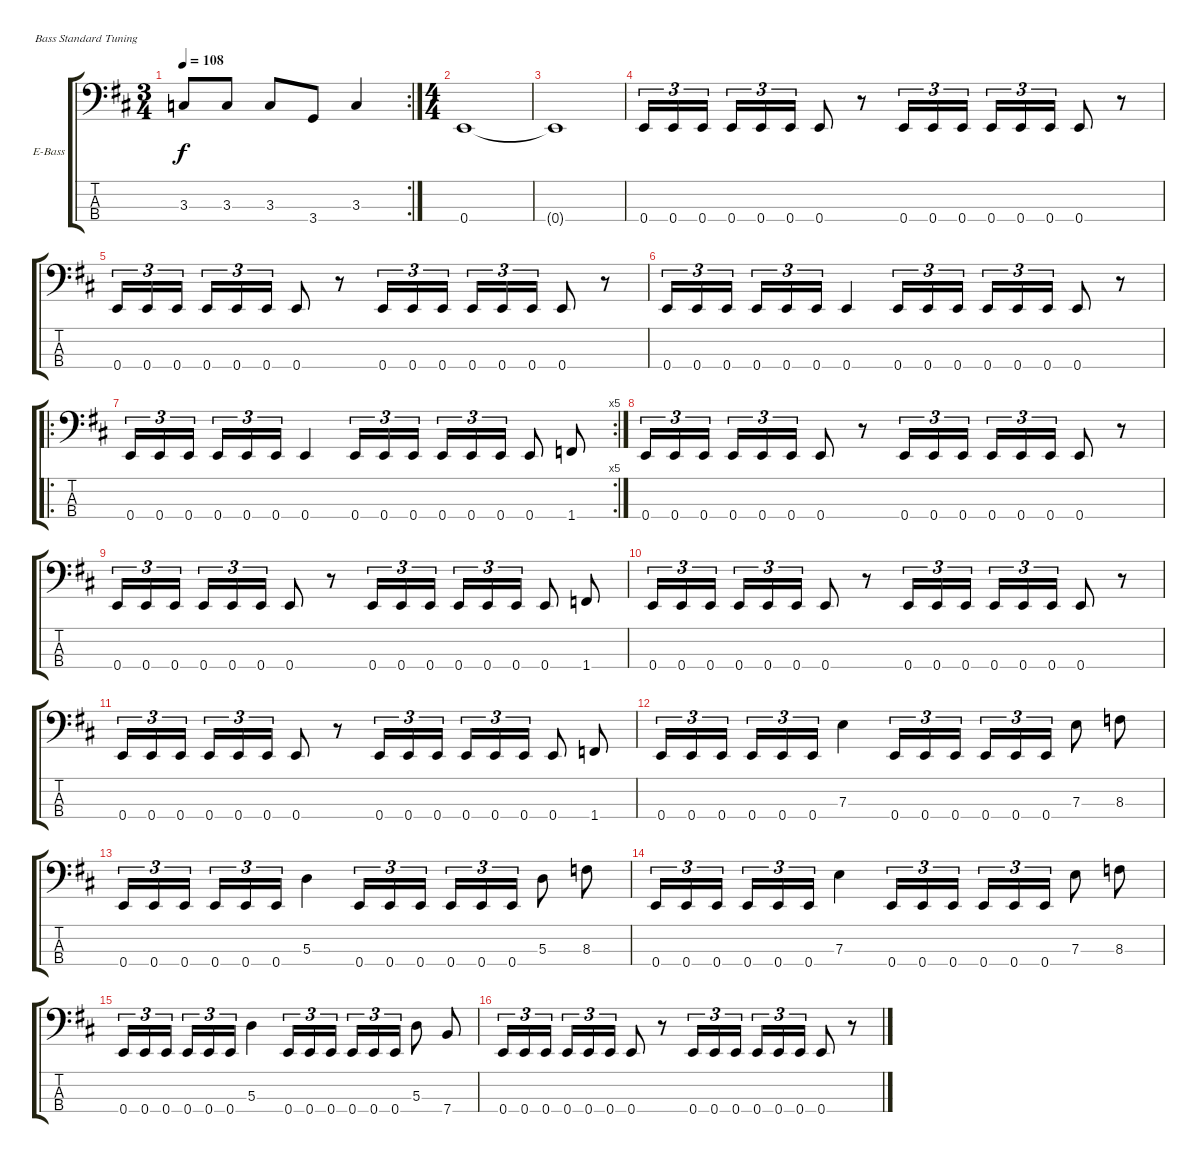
\bracketExtendMode groupsimilarinstruments
\firstSystemTrackNameOrientation horizontal
\otherSystemsTrackNameOrientation horizontal
\track ("Bass" "E-Bass") {instrument electricbasspick}
\staff {score tabs}
\tuning (G2 D2 A1 E1)
\rc 2
\ts (3 4)
\tempo 108
\clef f4
\scale
1.06305
\ks d
3.3.8{dy f} 3.3.8 3.3.8 3.4.8 3.3.4 |
\ts (4 4)
\beaming (8 2 2 2)
\scale
0.936948 0.4.1 |
\scale
1.06305 0.4{t}.1 |
\scale
0.936948 0.4.16{tu (3 2)} 0.4.16{tu (3 2)} 0.4.16{tu (3 2)} 0.4.16{tu (3 2)} 0.4.16{tu (3 2)} 0.4.16{tu (3 2)} 0.4.8 r.8 0.4.16{tu (3 2)} 0.4.16{tu (3 2)} 0.4.16{tu (3 2)} 0.4.16{tu (3 2)} 0.4.16{tu (3 2)} 0.4.16{tu (3 2)} 0.4.8 r.8 |
\scale
1.06305 0.4.16{tu (3 2)} 0.4.16{tu (3 2)} 0.4.16{tu (3 2)} 0.4.16{tu (3 2)} 0.4.16{tu (3 2)} 0.4.16{tu (3 2)} 0.4.8 r.8 0.4.16{tu (3 2)} 0.4.16{tu (3 2)} 0.4.16{tu (3 2)} 0.4.16{tu (3 2)} 0.4.16{tu (3 2)} 0.4.16{tu (3 2)} 0.4.8 r.8 |
\scale
0.936948 0.4.16{tu (3 2)} 0.4.16{tu (3 2)} 0.4.16{tu (3 2)} 0.4.16{tu (3 2)} 0.4.16{tu (3 2)} 0.4.16{tu (3 2)} 0.4.4 0.4.16{tu (3 2)} 0.4.16{tu (3 2)} 0.4.16{tu (3 2)} 0.4.16{tu (3 2)} 0.4.16{tu (3 2)} 0.4.16{tu (3 2)} 0.4.8 r.8 |
\ro
\rc 5
\scale
1.06305 0.4.16{tu (3 2)} 0.4.16{tu (3 2)} 0.4.16{tu (3 2)} 0.4.16{tu (3 2)} 0.4.16{tu (3 2)} 0.4.16{tu (3 2)} 0.4.4 0.4.16{tu (3 2)} 0.4.16{tu (3 2)} 0.4.16{tu (3 2)} 0.4.16{tu (3 2)} 0.4.16{tu (3 2)} 0.4.16{tu (3 2)} 0.4.8 1.4.8 |
\scale
0.936948 0.4.16{tu (3 2)} 0.4.16{tu (3 2)} 0.4.16{tu (3 2)} 0.4.16{tu (3 2)} 0.4.16{tu (3 2)} 0.4.16{tu (3 2)} 0.4.8 r.8 0.4.16{tu (3 2)} 0.4.16{tu (3 2)} 0.4.16{tu (3 2)} 0.4.16{tu (3 2)} 0.4.16{tu (3 2)} 0.4.16{tu (3 2)} 0.4.8 r.8 |
\scale
1.06305 0.4.16{tu (3 2)} 0.4.16{tu (3 2)} 0.4.16{tu (3 2)} 0.4.16{tu (3 2)} 0.4.16{tu (3 2)} 0.4.16{tu (3 2)} 0.4.8 r.8 0.4.16{tu (3 2)} 0.4.16{tu (3 2)} 0.4.16{tu (3 2)} 0.4.16{tu (3 2)} 0.4.16{tu (3 2)} 0.4.16{tu (3 2)} 0.4.8 1.4.8 |
\scale
0.936948 0.4.16{tu (3 2)} 0.4.16{tu (3 2)} 0.4.16{tu (3 2)} 0.4.16{tu (3 2)} 0.4.16{tu (3 2)} 0.4.16{tu (3 2)} 0.4.8 r.8 0.4.16{tu (3 2)} 0.4.16{tu (3 2)} 0.4.16{tu (3 2)} 0.4.16{tu (3 2)} 0.4.16{tu (3 2)} 0.4.16{tu (3 2)} 0.4.8 r.8 |
\scale
1.06305 0.4.16{tu (3 2)} 0.4.16{tu (3 2)} 0.4.16{tu (3 2)} 0.4.16{tu (3 2)} 0.4.16{tu (3 2)} 0.4.16{tu (3 2)} 0.4.8 r.8 0.4.16{tu (3 2)} 0.4.16{tu (3 2)} 0.4.16{tu (3 2)} 0.4.16{tu (3 2)} 0.4.16{tu (3 2)} 0.4.16{tu (3 2)} 0.4.8 1.4.8 |
\scale
0.936948 0.4.16{tu (3 2)} 0.4.16{tu (3 2)} 0.4.16{tu (3 2)} 0.4.16{tu (3 2)} 0.4.16{tu (3 2)} 0.4.16{tu (3 2)} 7.3.4 0.4.16{tu (3 2)} 0.4.16{tu (3 2)} 0.4.16{tu (3 2)} 0.4.16{tu (3 2)} 0.4.16{tu (3 2)} 0.4.16{tu (3 2)} 7.3.8 8.3.8 |
\scale
1.06305 0.4.16{tu (3 2)} 0.4.16{tu (3 2)} 0.4.16{tu (3 2)} 0.4.16{tu (3 2)} 0.4.16{tu (3 2)} 0.4.16{tu (3 2)} 5.3.4 0.4.16{tu (3 2)} 0.4.16{tu (3 2)} 0.4.16{tu (3 2)} 0.4.16{tu (3 2)} 0.4.16{tu (3 2)} 0.4.16{tu (3 2)} 5.3.8 8.3.8 |
\scale
0.936948 0.4.16{tu (3 2)} 0.4.16{tu (3 2)} 0.4.16{tu (3 2)} 0.4.16{tu (3 2)} 0.4.16{tu (3 2)} 0.4.16{tu (3 2)} 7.3.4 0.4.16{tu (3 2)} 0.4.16{tu (3 2)} 0.4.16{tu (3 2)} 0.4.16{tu (3 2)} 0.4.16{tu (3 2)} 0.4.16{tu (3 2)} 7.3.8 8.3.8 |
\scale
1.06305 0.4.16{tu (3 2)} 0.4.16{tu (3 2)} 0.4.16{tu (3 2)} 0.4.16{tu (3 2)} 0.4.16{tu (3 2)} 0.4.16{tu (3 2)} 5.3.4 0.4.16{tu (3 2)} 0.4.16{tu (3 2)} 0.4.16{tu (3 2)} 0.4.16{tu (3 2)} 0.4.16{tu (3 2)} 0.4.16{tu (3 2)} 5.3.8 7.4.8 |
\scale
0.936948 0.4.16{tu (3 2)} 0.4.16{tu (3 2)} 0.4.16{tu (3 2)} 0.4.16{tu (3 2)} 0.4.16{tu (3 2)} 0.4.16{tu (3 2)} 0.4.8 r.8 0.4.16{tu (3 2)} 0.4.16{tu (3 2)} 0.4.16{tu (3 2)} 0.4.16{tu (3 2)} 0.4.16{tu (3 2)} 0.4.16{tu (3 2)} 0.4.8 r.8
